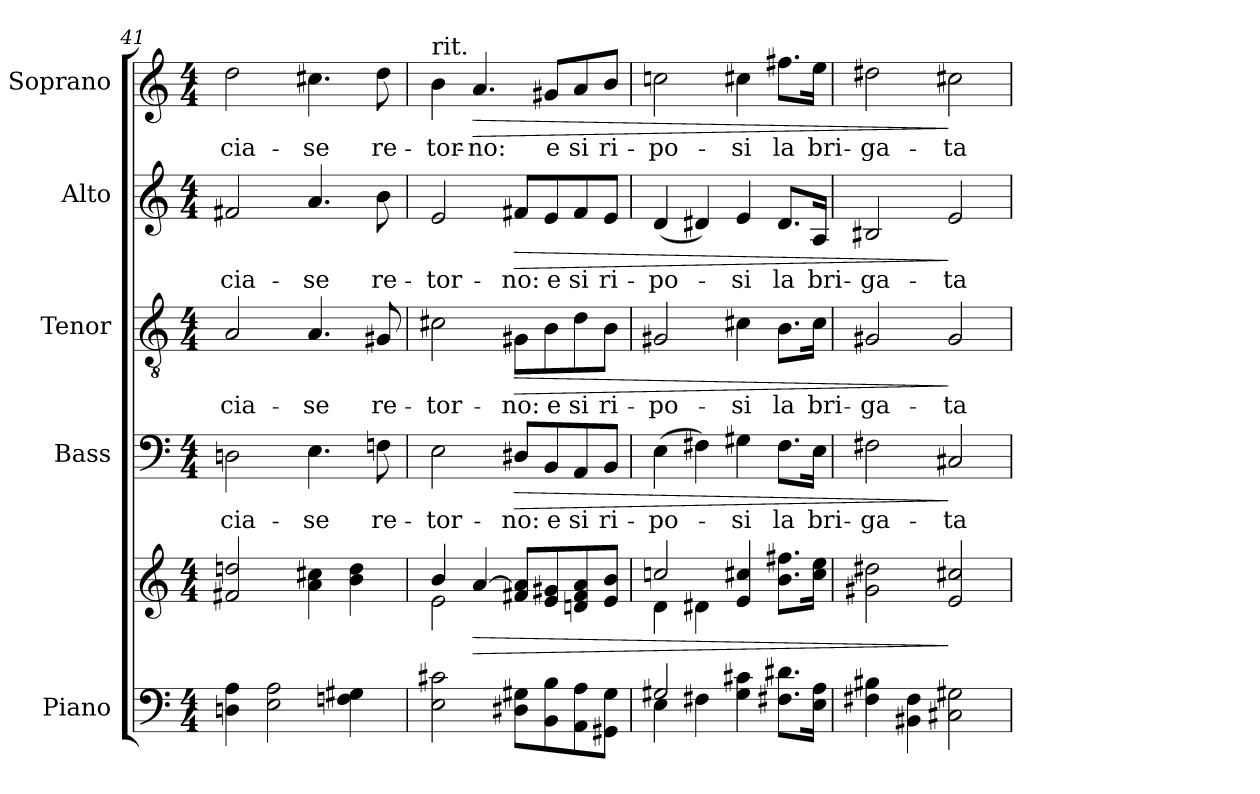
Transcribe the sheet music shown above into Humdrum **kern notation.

**kern	**kern	**dynam	**kern	**text	**dynam	**kern	**text	**dynam	**kern	**text	**dynam	**kern	**text	**dynam
*part5	*part5	*part5	*part4	*part4	*part4	*part3	*part3	*part3	*part2	*part2	*part2	*part1	*part1	*part1
*staff6	*staff5	*staff5/6	*staff4	*staff4	*staff4	*staff3	*staff3	*staff3	*staff2	*staff2	*staff2	*staff1	*staff1	*staff1
*I"Piano	*	*	*I"Bass	*	*	*I"Tenor	*	*	*I"Alto	*	*	*I"Soprano	*	*
*I'Pno.	*	*	*I'B.	*	*	*I'T.	*	*	*I'A.	*	*	*I'S.	*	*
*clefF4	*clefG2	*	*clefF4	*	*	*clefGv2	*	*	*clefG2	*	*	*clefG2	*	*
*	*	*	*	*	*	*ITrd7c12	*	*	*	*	*	*	*	*
*k[]	*k[]	*	*k[]	*	*	*k[]	*	*	*k[]	*	*	*k[]	*	*
*C:	*C:	*	*C:	*	*	*C:	*	*	*C:	*	*	*C:	*	*
*M4/4	*M4/4	*	*M4/4	*	*	*M4/4	*	*	*M4/4	*	*	*M4/4	*	*
=41	=41	=41	=41	=41	=41	=41	=41	=41	=41	=41	=41	=41	=41	=41
!	!	!	!	!LO:LY:b:color=#000000	!	!	!	!	!	!	!	!	!	!
!	!	!	!	!	!	!	!LO:LY:b:color=#000000	!	!	!	!	!	!	!
!	!	!	!	!	!	!	!	!	!	!LO:LY:b:color=#000000	!	!	!	!
!	!	!	!	!	!	!	!	!	!	!	!	!	!LO:LY:b:color=#000000	!
4Dni\ 4Ai	2f#Xi/ 2ddni	.	2Dni\	-cia-	.	2AAi/	-cia-	.	2f#Xi/	-cia-	.	2ddi\	-cia-	.
2Ei\ 2Ai	.	.	.	.	.	.	.	.	.	.	.	.	.	.
!	!	!	!	!LO:LY:b:color=#000000	!	!	!	!	!	!	!	!	!	!
!	!	!	!	!	!	!	!LO:LY:b:color=#000000	!	!	!	!	!	!	!
!	!	!	!	!	!	!	!	!	!	!LO:LY:b:color=#000000	!	!	!	!
!	!	!	!	!	!	!	!	!	!	!	!	!	!LO:LY:b:color=#000000	!
.	4ai\ 4cc#Xi	.	4.Ei\	-se	.	4.AAi/	-se	.	4.ai/	-se	.	4.cc#Xi\	-se	.
4Fni\ 4G#Xi	4bi\ 4ddi	.	.	.	.	.	.	.	.	.	.	.	.	.
!	!	!	!	!LO:LY:b:color=#000000	!	!	!	!	!	!	!	!	!	!
!	!	!	!	!	!	!	!LO:LY:b:color=#000000	!	!	!	!	!	!	!
!	!	!	!	!	!	!	!	!	!	!LO:LY:b:color=#000000	!	!	!	!
!	!	!	!	!	!	!	!	!	!	!	!	!	!LO:LY:b:color=#000000	!
.	.	.	8Fni\	re-	.	8GG#Xi/	re-	.	8bi\	re-	.	8ddi\	re-	.
=42	=42	=42	=42	=42	=42	=42	=42	=42	=42	=42	=42	=42	=42	=42
*^	*^	*	*	*	*	*	*	*	*	*	*	*	*	*
*	*	*	*^	*	*	*	*	*	*	*	*	*	*	*	*	*
!	!	!	!	!	!	!	!LO:LY:b:color=#000000	!	!	!	!	!	!	!	!	!	!
!	!	!	!	!	!	!	!	!	!	!LO:LY:b:color=#000000	!	!	!	!	!	!	!
!	!	!	!	!	!	!	!	!	!	!	!	!	!LO:LY:b:color=#000000	!	!	!	!
!	!	!	!	!	!	!	!	!	!	!	!	!	!	!	!LO:TX:t=rit.	!	!
!	!	!	!	!	!	!	!	!	!	!	!	!	!	!	!	!LO:LY:b:color=#000000	!
2Ei\ 2c#Xi	2ryy	4bi/	2ei\	2ryy	.	2Ei\	-tor-	.	2C#Xi\	-tor-	.	2ei/	-tor-	.	4bi\	-tor-	.
!	!	!	!	!	!LO:HP:b	!	!	!	!	!	!	!	!	!	!	!	!
!	!	!	!	!	!	!	!	!	!	!	!	!	!	!	!	!LO:LY:b:color=#000000	!LO:HP:b
.	.	[>4ai/	.	.	>	.	.	.	.	.	.	.	.	.	4.ai/	-no:	>
!	!	!	!	!	!	!	!LO:LY:b:color=#000000	!LO:HP:b	!	!	!	!	!	!	!	!	!
!	!	!	!	!	!	!	!	!	!	!LO:LY:b:color=#000000	!LO:HP:b	!	!	!	!	!	!
!	!	!	!	!	!	!	!	!	!	!	!	!	!LO:LY:b:color=#000000	!LO:HP:b	!	!	!
8D#Xi\ 8G#XiL	4ryy	8f#Xi/ 8ai]L	2ryy	4ryy	.	8D#Xi/L	-no:	>	8GG#Xi\L	-no:	>	8f#Xi/L	-no:	>	.	.	.
!	!	!	!	!	!	!	!LO:LY:b:color=#000000	!	!	!	!	!	!	!	!	!	!
!	!	!	!	!	!	!	!	!	!	!LO:LY:b:color=#000000	!	!	!	!	!	!	!
!	!	!	!	!	!	!	!	!	!	!	!	!	!LO:LY:b:color=#000000	!	!	!	!
!	!	!	!	!	!	!	!	!	!	!	!	!	!	!	!	!LO:LY:b:color=#000000	!
8BBi\ 8Bi	.	8ei/ 8g#Xi	.	.	.	8BBi/	e	.	8BBi\	e	.	8ei/	e	.	8g#Xi/L	e	.
!	!	!	!	!	!	!	!LO:LY:b:color=#000000	!	!	!	!	!	!	!	!	!	!
!	!	!	!	!	!	!	!	!	!	!LO:LY:b:color=#000000	!	!	!	!	!	!	!
!	!	!	!	!	!	!	!	!	!	!	!	!	!LO:LY:b:color=#000000	!	!	!	!
!	!	!	!	!	!	!	!	!	!	!	!	!	!	!	!	!LO:LY:b:color=#000000	!
8AAi\ 8Ai	8ryy	8dni/ 8f#i 8ai	.	8ryy	.	8AAi/	si	.	8Di\	si	.	8f#i/	si	.	8ai/	si	.
!	!	!	!	!	!	!	!LO:LY:b:color=#000000	!	!	!	!	!	!	!	!	!	!
!	!	!	!	!	!	!	!	!	!	!LO:LY:b:color=#000000	!	!	!	!	!	!	!
!	!	!	!	!	!	!	!	!	!	!	!	!	!LO:LY:b:color=#000000	!	!	!	!
!	!	!	!	!	!	!	!	!	!	!	!	!	!	!	!	!LO:LY:b:color=#000000	!
8GG#Xi\ 8G#iJ	8ryy	8ei/ 8biJ	.	8ryy	.	8BBi/J	ri-	.	8BBi\J	ri-	.	8ei/J	ri-	.	8bi/J	ri-	.
*	*	*	*v	*v	*	*	*	*	*	*	*	*	*	*	*	*	*
!!LO:LB:g=z
=43	=43	=43	=43	=43	=43	=43	=43	=43	=43	=43	=43	=43	=43	=43	=43	=43
*	*	*	*^	*	*	*	*	*	*	*	*	*	*	*	*	*
!	!	!	!	!	!	!	!LO:LY:b:color=#000000	!	!	!	!	!	!	!	!	!	!
*	*	*	*v	*v	*	*	*	*	*	*	*	*	*	*	*	*	*
*	*	*	*^	*	*	*	*	*	*	*	*	*	*	*	*	*
!	!	!	!	!	!	!	!	!	!	!LO:LY:b:color=#000000	!	!	!	!	!	!	!
*	*	*	*v	*v	*	*	*	*	*	*	*	*	*	*	*	*	*
*	*	*	*^	*	*	*	*	*	*	*	*	*	*	*	*	*
!	!	!	!	!	!	!	!	!	!	!	!	!	!LO:LY:b:color=#000000	!	!	!	!
*	*	*	*v	*v	*	*	*	*	*	*	*	*	*	*	*	*	*
*	*	*	*^	*	*	*	*	*	*	*	*	*	*	*	*	*
!	!	!	!	!	!	!	!	!	!	!	!	!	!	!	!	!LO:LY:b:color=#000000	!
*	*	*	*v	*v	*	*	*	*	*	*	*	*	*	*	*	*	*
2G#Xi/	4Ei\	2ccni/	4di\	.	(4Ei\	-po-	.	2GG#Xi/	-po-	.	(4di/	-po-	.	2ccni\	-po-	.
.	4F#Xi\	.	4d#Xi\	.	4F#Xi\)	.	.	.	.	.	4d#Xi/)	.	.	.	.	.
!	!	!	!	!	!	!LO:LY:b:color=#000000	!	!	!	!	!	!	!	!	!	!
!	!	!	!	!	!	!	!	!	!LO:LY:b:color=#000000	!	!	!	!	!	!	!
!	!	!	!	!	!	!	!	!	!	!	!	!LO:LY:b:color=#000000	!	!	!	!
!	!	!	!	!	!	!	!	!	!	!	!	!	!	!	!LO:LY:b:color=#000000	!
4G#i\ 4c#Xi	2ryy	4ei/ 4cc#Xi	2ryy	.	4G#Xi\	-si	.	4C#Xi\	-si	.	4ei/	-si	.	4cc#Xi\	-si	.
!	!	!	!	!	!	!LO:LY:b:color=#000000	!	!	!	!	!	!	!	!	!	!
!	!	!	!	!	!	!	!	!	!LO:LY:b:color=#000000	!	!	!	!	!	!	!
!	!	!	!	!	!	!	!	!	!	!	!	!LO:LY:b:color=#000000	!	!	!	!
!	!	!	!	!	!	!	!	!	!	!	!	!	!	!	!LO:LY:b:color=#000000	!
8.F#Xi\ 8.d#XiL	.	8.bi\ 8.ff#XiL	.	.	8.F#i\L	la	.	8.BBi\L	la	.	8.d#i/L	la	.	8.ff#Xi\L	la	.
!	!	!	!	!	!	!LO:LY:b:color=#000000	!	!	!	!	!	!	!	!	!	!
!	!	!	!	!	!	!	!	!	!LO:LY:b:color=#000000	!	!	!	!	!	!	!
!	!	!	!	!	!	!	!	!	!	!	!	!LO:LY:b:color=#000000	!	!	!	!
!	!	!	!	!	!	!	!	!	!	!	!	!	!	!	!LO:LY:b:color=#000000	!
16Ei\ 16AiJk	.	16cc#i\ 16eeiJk	.	.	16Ei\Jk	bri-	.	16C#i\Jk	bri-	.	16Ai/Jk	bri-	.	16eei\Jk	bri-	.
*v	*v	*	*	*	*	*	*	*	*	*	*	*	*	*	*	*
*	*v	*v	*	*	*	*	*	*	*	*	*	*	*	*	*
=44	=44	=44	=44	=44	=44	=44	=44	=44	=44	=44	=44	=44	=44	=44
!	!	!	!	!LO:LY:b:color=#000000	!	!	!	!	!	!	!	!	!	!
!	!	!	!	!	!	!	!LO:LY:b:color=#000000	!	!	!	!	!	!	!
!	!	!	!	!	!	!	!	!	!	!LO:LY:b:color=#000000	!	!	!	!
!	!	!	!	!	!	!	!	!	!	!	!	!	!LO:LY:b:color=#000000	!
4F#Xi\ 4B#Xi	2g#Xi\ 2dd#Xi	.	2F#Xi\	-ga-	.	2GG#Xi/	-ga-	.	2B#Xi/	-ga-	.	2dd#Xi\	-ga-	.
4BB#Xi\ 4F#i	.	.	.	.	.	.	.	.	.	.	.	.	.	.
!	!	!	!	!LO:LY:b:color=#000000	!	!	!	!	!	!	!	!	!	!
!	!	!	!	!	!	!	!LO:LY:b:color=#000000	!	!	!	!	!	!	!
!	!	!	!	!	!	!	!	!	!	!LO:LY:b:color=#000000	!	!	!	!
!	!	!	!	!	!	!	!	!	!	!	!	!	!LO:LY:b:color=#000000	!
2C#Xi\ 2G#Xi	2ei/ 2cc#Xi	]	2C#Xi/	-ta	]	2GG#i/	-ta	]	2ei/	-ta	]	2cc#Xi\	-ta	]
=	=	=	=	=	=	=	=	=	=	=	=	=	=	=
*-	*-	*-	*-	*-	*-	*-	*-	*-	*-	*-	*-	*-	*-	*-
